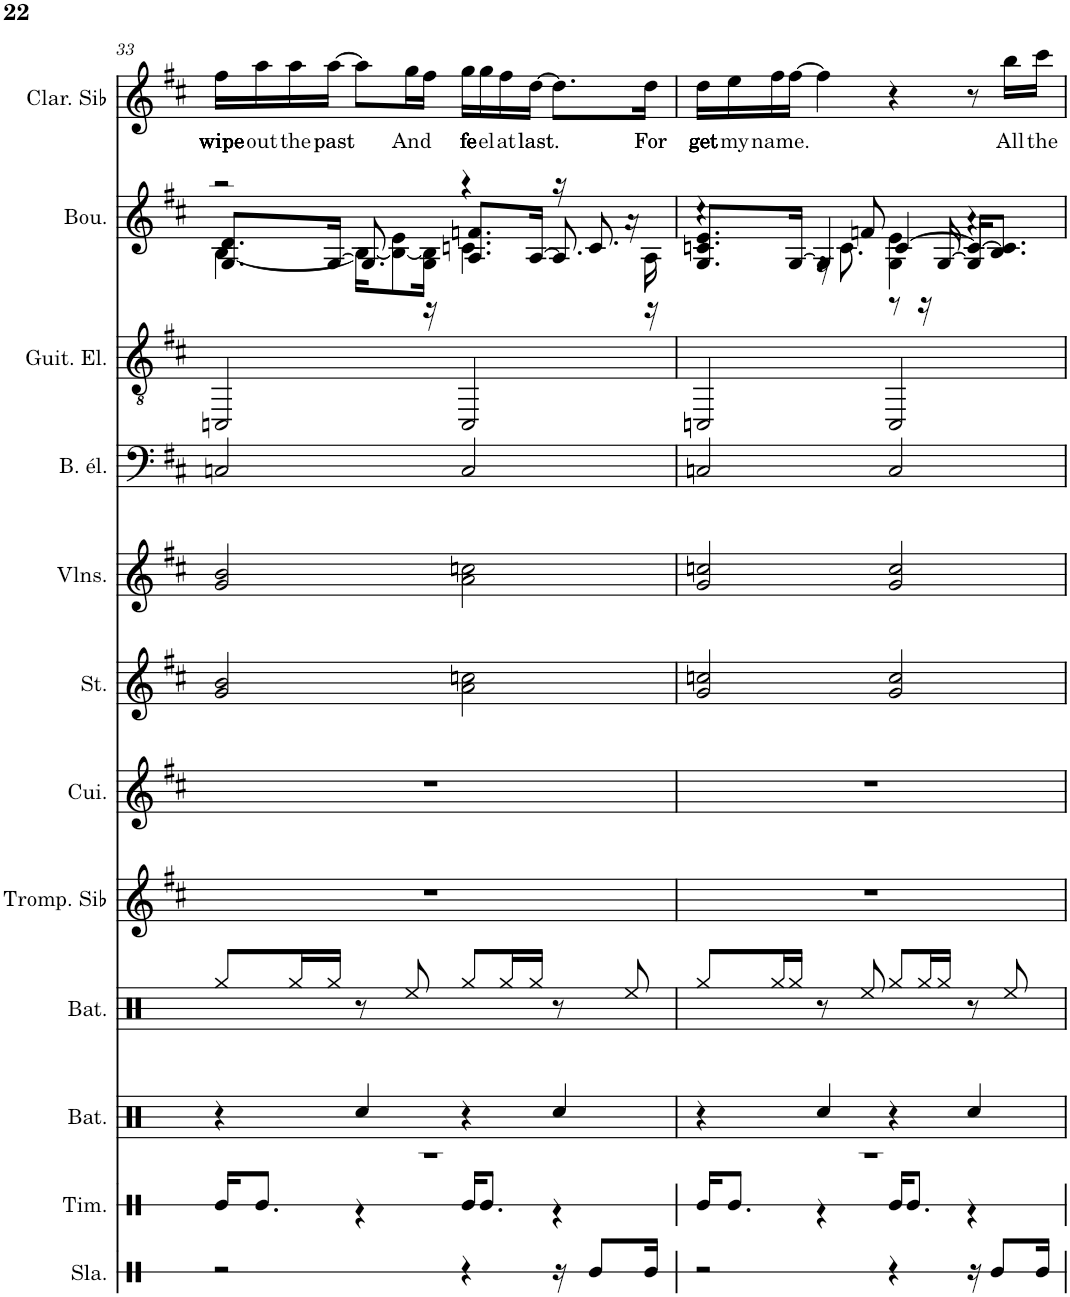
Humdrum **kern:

**kern	**kern	**kern	**kern	**kern	**kern	**kern	**kern	**kern	**kern	**kern	**kern	**text
*part12	*part11	*part10	*part9	*part8	*part7	*part6	*part5	*part4	*part3	*part2	*part1	*part1
*staff12	*staff11	*staff10	*staff9	*staff8	*staff7	*staff6	*staff5	*staff4	*staff3	*staff2	*staff1	*staff1
*I"Slap	*I"Timbre	*I"Batterie	*I"Batterie	*I"Trompette en Sib	*I"Cuivres	*I"Cordes	*I"Violons	*I"Basse électrique	*I"Guitare électrique	*I"Bouzouki (3 chœurs)	*I"Clarinette en Sib	*
*I'Sla.	*I'Tim.	*I'Bat.	*I'Bat.	*I'Tromp. Sib	*I'Cui.	*	*I'Vlns.	*I'B. él.	*I'Guit. El.	*I'Bou.	*I'Clar. Sib	*
!!LO:PB:g=z
*clefX	*clefX	*clefX	*clefX	*clefG2	*clefG2	*clefG2	*clefG2	*clefF4	*clefGv2	*clefG2	*clefG2	*
*	*	*	*	*Trd1c2	*	*	*	*Trd7c12	*	*	*Trd1c2	*
*k[]	*k[f#c#]	*k[f#c#]	*k[f#c#]	*k[f#c#]	*k[f#c#]	*k[f#c#]	*k[f#c#]	*k[f#c#]	*k[f#c#]	*k[f#c#]	*k[f#c#]	*
*M4/4	*M4/4	*M4/4	*M4/4	*M4/4	*M4/4	*M4/4	*M4/4	*M4/4	*M4/4	*M4/4	*M4/4	*
=33	=33	=33	=33	=33	=33	=33	=33	=33	=33	=33	=33	=33
*	*^	*	*	*	*	*	*	*	*	*^	*	*
*	*	*	*	*	*	*	*	*	*	*	*	*^	*	*
!	!	!	!	!	!	!	!	!	!	!	!	!	!	!	!LO:LY:b
2r	1r	16Re/KL	4r	8Rgg/L	1r	1r	2g/ 2b/	2g/ 2b/	2Cn/	2CCn/	2r	[4B\	8.G/ 8.d/L	16ff#\LL	wipe
!	!	!	!	!	!	!	!	!	!	!	!	!	!	!	!LO:LY:b
.	.	8.Re/J	.	.	.	.	.	.	.	.	.	.	.	16aa\	out
!	!	!	!	!	!	!	!	!	!	!	!	!	!	!	!LO:LY:b
.	.	.	.	16Rgg/L	.	.	.	.	.	.	.	.	.	16aa\	the
!	!	!	!	!	!	!	!	!	!	!	!	!	!	!	!LO:LY:b
.	.	.	.	16Rgg/JJ	.	.	.	.	.	.	.	.	[16G/Jk	[16aa\JJ	past
.	.	4r	4Rcc/	8r	.	.	.	.	.	.	.	16B\KL_	8.G/]	8aa\L]	.
.	.	.	.	.	.	.	.	.	.	.	.	8B\_ 8e\	.	.	.
!	!	!	!	!	!	!	!	!	!	!	!	!	!	!	!LO:LY:b
.	.	.	.	8Ree/	.	.	.	.	.	.	.	.	.	16gg\L	And
.	.	.	.	.	.	.	.	.	.	.	.	16G\ 16B\]Jk	16r	16ff#\JJ	.
!	!	!	!	!	!	!	!	!	!	!	!	!	!	!	!LO:LY:b
4r	.	16Re/KL	4r	8Rgg/L	.	.	2a\ 2ccn\	2a\ 2ccn\	2C/	2CC/	4r	4.cn\	8.A/ 8.fn/L	16gg\LL	fe
!	!	!	!	!	!	!	!	!	!	!	!	!	!	!	!LO:LY:b
.	.	8.Re/J	.	.	.	.	.	.	.	.	.	.	.	16gg\	el
!	!	!	!	!	!	!	!	!	!	!	!	!	!	!	!LO:LY:b
.	.	.	.	16Rgg/L	.	.	.	.	.	.	.	.	.	16ff#\	at
!	!	!	!	!	!	!	!	!	!	!	!	!	!	!	!LO:LY:b
.	.	.	.	16Rgg/JJ	.	.	.	.	.	.	.	.	[16A/Jk	[16dd\JJ	last.
16r	.	4r	4Rcc/	8r	.	.	.	.	.	.	16r	.	8.A/]	8.dd\L]	.
8Re/L	.	.	.	.	.	.	.	.	.	.	8.c/	.	.	.	.
.	.	.	.	8Ree/	.	.	.	.	.	.	.	16r	.	.	.
!	!	!	!	!	!	!	!	!	!	!	!	!	!	!	!LO:LY:b
16Re/Jk	.	.	.	.	.	.	.	.	.	.	.	16A\	16r	16dd\Jk	For
=34	=34	=34	=34	=34	=34	=34	=34	=34	=34	=34	=34	=34	=34	=34	=34
!	!	!	!	!	!	!	!	!	!	!	!	!	!	!	!LO:LY:b
2r	1r	16Re/KL	4r	8Rgg/L	1r	1r	2g/ 2ccn/	2g/ 2ccn/	2Cn/	2CCn/	4.cn/	4r	8.G/ 8.e/L	16dd\LL	get
!	!	!	!	!	!	!	!	!	!	!	!	!	!	!	!LO:LY:b
.	.	8.Re/J	.	.	.	.	.	.	.	.	.	.	.	16ee\	my
!	!	!	!	!	!	!	!	!	!	!	!	!	!	!	!LO:LY:b
.	.	.	.	16Rgg/L	.	.	.	.	.	.	.	.	.	16ff#\	name.
.	.	.	.	16Rgg/JJ	.	.	.	.	.	.	.	.	[16G/Jk	[16ff#\JJ	.
.	.	4r	4Rcc/	8r	.	.	.	.	.	.	.	16r	4G/]	4ff#\]	.
.	.	.	.	.	.	.	.	.	.	.	.	8.c\	.	.	.
.	.	.	.	8Ree/	.	.	.	.	.	.	8fn/	.	.	.	.
4r	.	16Re/KL	4r	8Rgg/L	.	.	2g/ 2cc/	2g/ 2cc/	2C/	2CC/	[4c/	4G\ 4e\	8r	4r	.
.	.	8.Re/J	.	.	.	.	.	.	.	.	.	.	.	.	.
.	.	.	.	16Rgg/L	.	.	.	.	.	.	.	.	16r	.	.
.	.	.	.	16Rgg/JJ	.	.	.	.	.	.	.	.	[16G/	.	.
16r	.	4r	4Rcc/	8r	.	.	.	.	.	.	16c/KL_	4r	4G/]	8r	.
8Re/L	.	.	.	.	.	.	.	.	.	.	8.B/ 8.c/]J	.	.	.	.
!	!	!	!	!	!	!	!	!	!	!	!	!	!	!	!LO:LY:b
.	.	.	.	8Ree/	.	.	.	.	.	.	.	.	.	16bb\LL	All
!	!	!	!	!	!	!	!	!	!	!	!	!	!	!	!LO:LY:b
16Re/Jk	.	.	.	.	.	.	.	.	.	.	.	.	.	16ccc#\JJ	the
*	*v	*v	*	*	*	*	*	*	*	*	*v	*v	*v	*	*
=	=	=	=	=	=	=	=	=	=	=	=	=
*-	*-	*-	*-	*-	*-	*-	*-	*-	*-	*-	*-	*-
